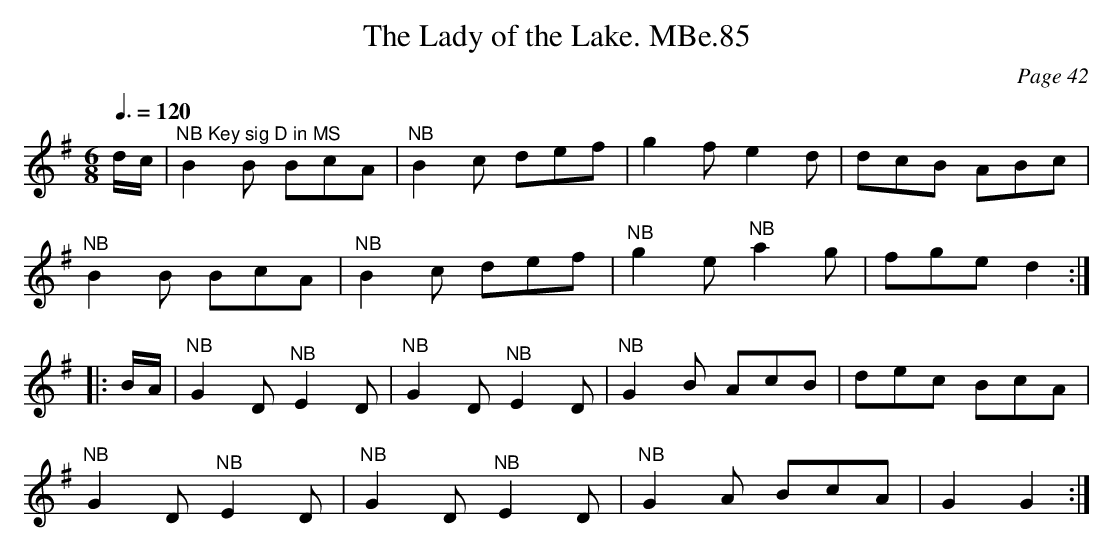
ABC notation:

X:1
C:Page 42
T:Lady of the Lake. MBe.85, The
M:6/8
L:1/8
Q:3/8=120
K:G
d/c/|"^NB Key sig D in MS"B2 B BcA|"^NB"B2 c def|g2 f e2 d|dcB ABc|
"^NB"B2 B BcA|"^NB"B2 c def|"^NB"g2 e "^NB"a2 g|fge d2:|
|:B/A/|"^NB"G2 D "^NB"E2 D|"^NB"G2 D "^NB"E2 D|"^NB"G2 B AcB|dec BcA|
"^NB"G2 D "^NB"E2 D|"^NB"G2 D "^NB"E2 D|"^NB"G2 A BcA|G2 G2:|
